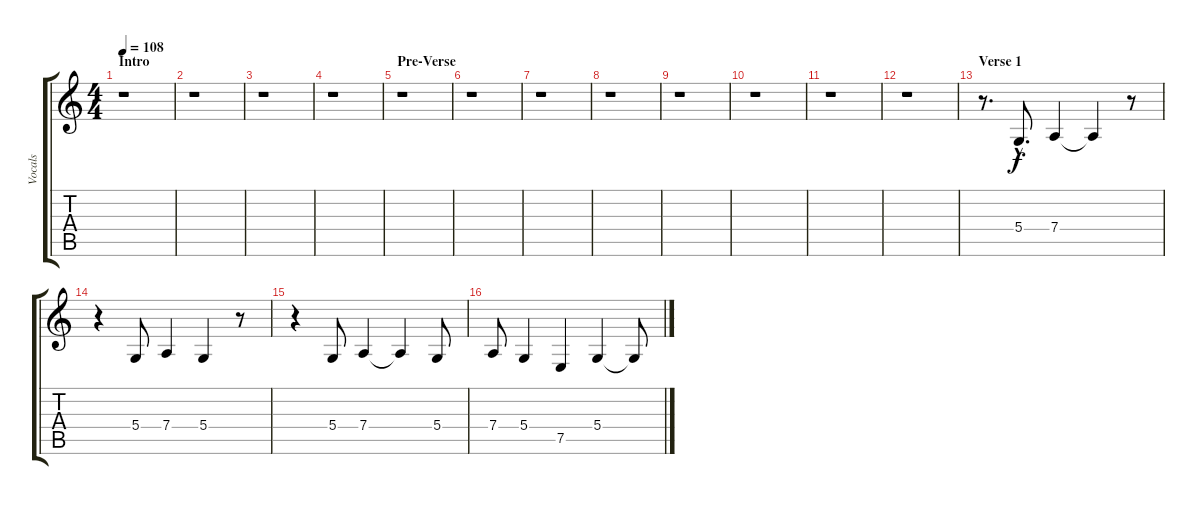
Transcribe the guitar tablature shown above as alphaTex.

\track ("Vocals" "Vocals") {instrument synthvoice}
\staff {score tabs}
\tuning (E4 B3 G3 D3 A2 E2) {hide}
\ts (4 4)
\section ("" "Intro")
\tempo 108
\clef g2
\ks c
r.1{dy f instrument synthvoice} |
r.1 |
r.1 |
r.1 |
\section ("" "Pre-Verse")
r.1 |
r.1 |
r.1 |
r.1 |
r.1 |
r.1 |
r.1 |
r.1 |
\section ("" "Verse 1")
r.8{d} 5.4{hac}.8{d} 7.4.4 7.4{t}.4 r.8 |
r.4 5.4.8 7.4.4 5.4.4 r.8 |
r.4 5.4.8 7.4.4 7.4{t}.4 5.4.8 |
7.4.8 5.4.4 7.5.4 5.4.4 5.4{t}.8
